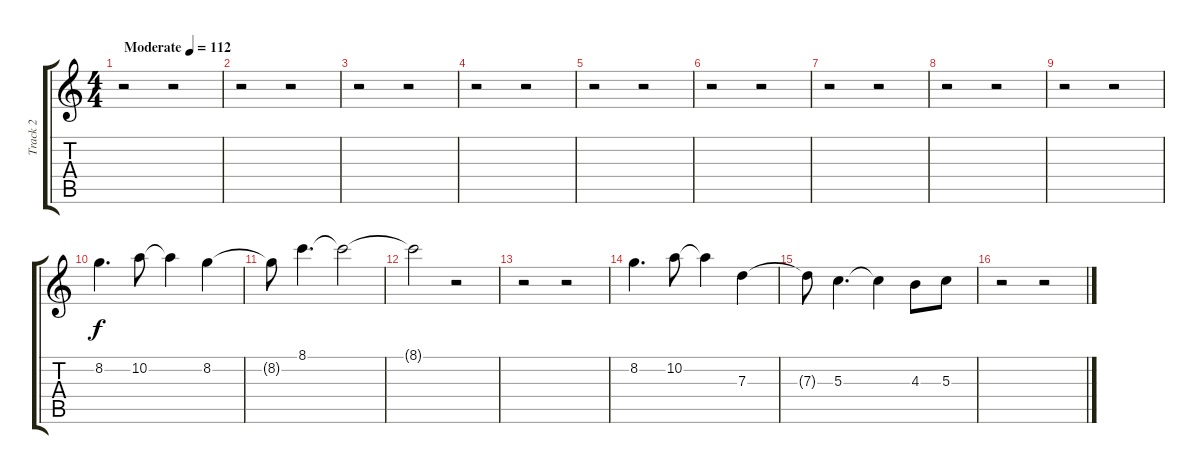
\track ("Track 2" "Track 2") {instrument electricguitarjazz}
\staff {score tabs}
\tuning (E4 B3 G3 D3 A2 E2) {hide}
\ts (4 4)
\tempo (112 "Moderate")
\clef g2
\ks c
r.2{dy f instrument electricguitarjazz} r.2 |
r.2 r.2 |
r.2 r.2 |
r.2 r.2 |
r.2 r.2 |
r.2 r.2 |
r.2 r.2 |
r.2 r.2 |
r.2 r.2 |
8.2.4{d} 10.2.8 10.2{t}.4 8.2.4 |
8.2{t}.8 8.1.4{d} 8.1{t}.2 |
8.1{t}.2 r.2 |
r.2 r.2 |
8.2.4{d} 10.2.8 10.2{t}.4 7.3.4 |
7.3{t}.8 5.3.4{d} 5.3{t}.4 4.3.8 5.3.8 |
r.2 r.2
